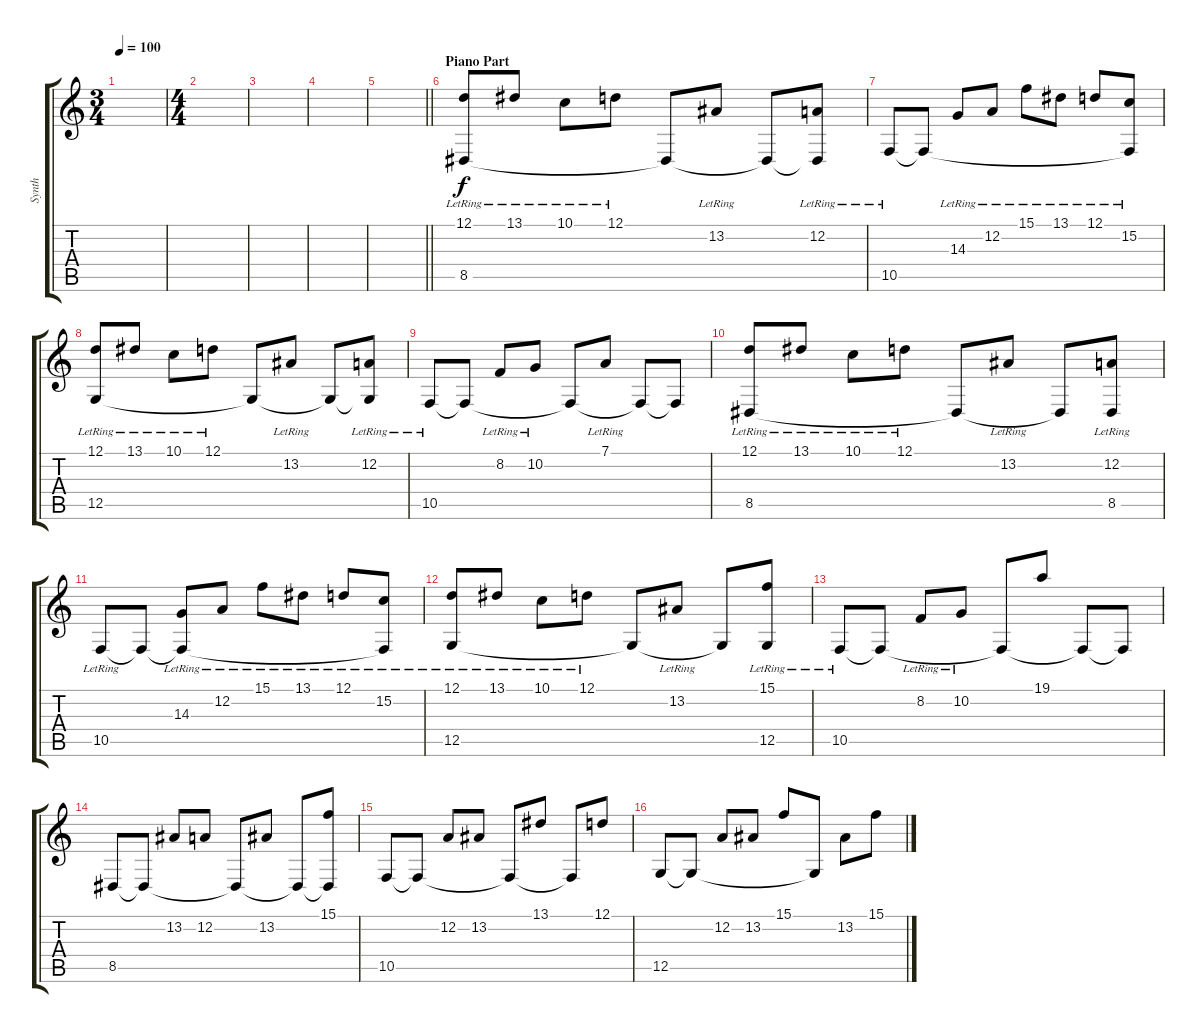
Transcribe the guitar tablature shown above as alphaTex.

\track ("Synth" "Synth") {instrument stringensemble1}
\staff {score tabs}
\tuning (D4 A3 F3 C3 G2 D2) {hide}
\ts (3 4)
\tempo 100
\clef g2
\ks c
|
\ts (4 4)
|
|
|
\barLineRight lightlight
|
\section ("" "Piano Part")
(12.1{lr} 8.5{lr}).8{volume 12 instrument brightacousticpiano} 13.1{lr}.8 10.1{lr}.8 12.1{lr}.8 8.5{t}.8 13.2{lr}.8 8.5{t}.8 (12.2{lr} 8.5{t}).8 |
10.5{lr}.8 10.5{t}.8 14.3{lr}.8 12.2{lr}.8 15.1{lr}.8 13.1{lr}.8 12.1{lr}.8 (15.2{lr} 10.5{t}).8 |
(12.1{lr} 12.5{lr}).8 13.1{lr}.8 10.1{lr}.8 12.1{lr}.8 12.5{t}.8 13.2{lr}.8 12.5{t}.8 (12.2{lr} 12.5{t}).8 |
10.5{lr}.8 10.5{t}.8 8.2{lr}.8 10.2{lr}.8 10.5{t}.8 7.1{lr}.8 10.5{t}.8 10.5{t}.8 |
(12.1{lr} 8.5{lr}).8 13.1{lr}.8 10.1{lr}.8 12.1{lr}.8 8.5{t}.8 13.2{lr}.8 8.5{t}.8 (12.2{lr} 8.5).8 |
10.5{lr}.8 10.5{t}.8 (14.3{lr} 10.5{t}).8 12.2{lr}.8 15.1{lr}.8 13.1{lr}.8 12.1{lr}.8 (15.2{lr} 10.5{t}).8 |
(12.1{lr} 12.5{lr}).8 13.1{lr}.8 10.1{lr}.8 12.1{lr}.8 12.5{t}.8 13.2{lr}.8 12.5{t}.8 (15.1{lr} 12.5).8 |
10.5{lr}.8 10.5{t}.8 8.2{lr}.8 10.2{lr}.8 10.5{t}.8 19.1.8 10.5{t}.8 10.5{t}.8 |
8.5.8 8.5{t}.8 13.2.8 12.2.8 8.5{t}.8 13.2.8 8.5{t}.8 (15.1 8.5{t}).8 |
10.5.8 10.5{t}.8 12.2.8 13.2.8 10.5{t}.8 13.1.8 10.5{t}.8 12.1.8 |
12.5.8 12.5{t}.8 12.2.8 13.2.8 15.1.8 12.5{t}.8 13.2.8 15.1.8
